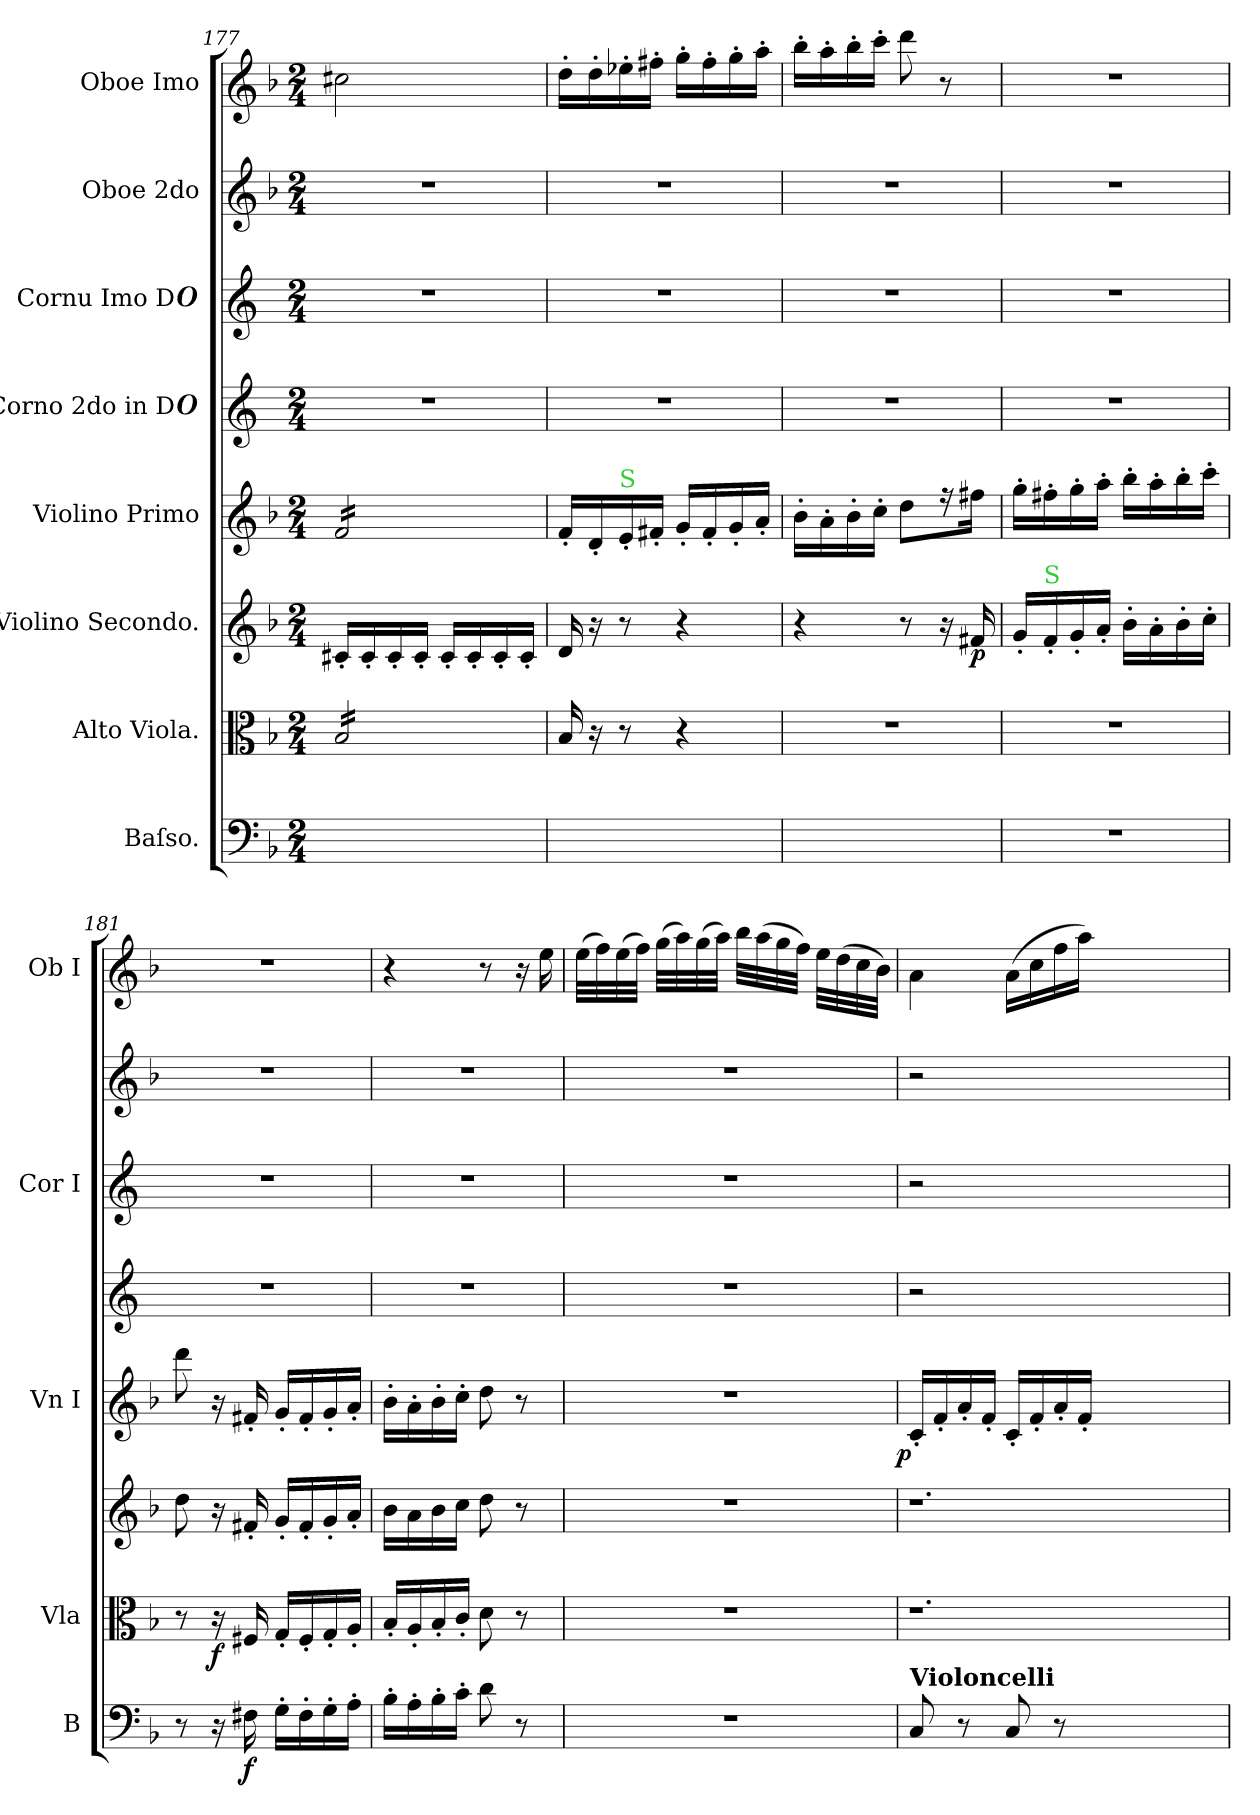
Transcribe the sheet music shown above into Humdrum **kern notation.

**kern	**dynam	**kern	**dynam	**kern	**dynam	**kern	**dynam	**kern	**kern	**kern	**kern
*part8	*part8	*part7	*part7	*part6	*part6	*part5	*part5	*part4	*part3	*part2	*part1
*staff8	*staff8	*staff7	*staff7	*staff6	*staff6	*staff5	*staff5	*staff4	*staff3	*staff2	*staff1
*I"Baſso.	*	*I"Alto Viola.	*	*I"Violino Secondo.	*	*I"Violino Primo	*	*I"Corno 2do in D#	*I"Cornu Imo D#	*I"Oboe 2do	*I"Oboe Imo
*I'B	*	*I'Vla	*	*	*	*I'Vn I	*	*	*I'Cor I	*	*I'Ob I
*clefF4	*	*clefC3	*	*clefG2	*	*clefG2	*	*clefG2	*clefG2	*clefG2	*clefG2
*	*	*	*	*	*	*	*	*ITrd-1c-2	*ITrd-1c-2	*	*
*k[b-]	*	*k[b-]	*	*k[b-]	*	*k[b-]	*	*k[f#c#]	*k[f#c#]	*k[b-]	*k[b-]
*F:	*	*F:	*	*F:	*	*F:	*	*	*	*F:	*F:
*M2/4	*	*M2/4	*	*M2/4	*	*M2/4	*	*M2/4	*M2/4	*M2/4	*M2/4
=177	=177	=177	=177	=177	=177	=177	=177	=177	=177	=177	=177
*	*	*tremolo	*	*	*	*	*	*	*	*	*
*	*	*	*	*	*	*tremolo	*	*	*	*	*
2ryy	.	16B-/LL	.	16c#X'/LL	.	16f/LL	.	2r	2r	2r	2cc#X\
.	.	16B-/	.	16c#'/	.	16f/	.	.	.	.	.
.	.	16B-/	.	16c#'/	.	16f/	.	.	.	.	.
.	.	16B-/	.	16c#'/JJ	.	16f/	.	.	.	.	.
.	.	16B-/	.	16c#'/LL	.	16f/	.	.	.	.	.
.	.	16B-/	.	16c#'/	.	16f/	.	.	.	.	.
.	.	16B-/	.	16c#'/	.	16f/	.	.	.	.	.
.	.	16B-/JJ	.	16c#'/JJ	.	16f/JJ	.	.	.	.	.
*	*	*	*	*	*	*Xtremolo	*	*	*	*	*
*	*	*Xtremolo	*	*	*	*	*	*	*	*	*
=178	=178	=178	=178	=178	=178	=178	=178	=178	=178	=178	=178
2ryy	.	16B-/	.	16d/	.	16f'/LL	.	2r	2r	2r	16dd'\LL
.	.	16r	.	16r	.	16d'/	.	.	.	.	16dd'\
!	!	!	!	!	!	!LO:TX:a:color=limegreen:t=S	!	!	!	!	!
.	.	8r	.	8r	.	16e'/	.	.	.	.	16ee-X'\
.	.	.	.	.	.	16f#X'/JJ	.	.	.	.	16ff#X'\JJ
.	.	4r	.	4r	.	16g'/LL	.	.	.	.	16gg'\LL
.	.	.	.	.	.	16f#'/	.	.	.	.	16ff#'\
.	.	.	.	.	.	16g'/	.	.	.	.	16gg'\
.	.	.	.	.	.	16a'/JJ	.	.	.	.	16aa'\JJ
=179	=179	=179	=179	=179	=179	=179	=179	=179	=179	=179	=179
2ryy	.	2r	.	4r	.	16b-'\LL	.	2r	2r	2r	16bb-'\LL
.	.	.	.	.	.	16a'\	.	.	.	.	16aa'\
.	.	.	.	.	.	16b-'\	.	.	.	.	16bb-'\
.	.	.	.	.	.	16cc'\JJ	.	.	.	.	16ccc'\JJ
.	.	.	.	8r	.	8dd\L	.	.	.	.	8ddd\
.	.	.	.	16r	.	16r	.	.	.	.	8r
.	.	.	.	16f#X/	p	16ff#X\Jk	.	.	.	.	.
=180	=180	=180	=180	=180	=180	=180	=180	=180	=180	=180	=180
2r	.	2r	.	16g'/LL	.	16gg'\LL	.	2r	2r	2r	2r
!	!	!	!	!LO:TX:a:color=limegreen:t=S	!	!	!	!	!	!	!
.	.	.	.	16f'/	.	16ff#X'\	.	.	.	.	.
.	.	.	.	16g'/	.	16gg'\	.	.	.	.	.
.	.	.	.	16a'/JJ	.	16aa'\JJ	.	.	.	.	.
.	.	.	.	16b-'\LL	.	16bb-'\LL	.	.	.	.	.
.	.	.	.	16a'\	.	16aa'\	.	.	.	.	.
.	.	.	.	16b-'\	.	16bb-'\	.	.	.	.	.
.	.	.	.	16cc'\JJ	.	16ccc'\JJ	.	.	.	.	.
=181	=181	=181	=181	=181	=181	=181	=181	=181	=181	=181	=181
8r	.	8r	.	8dd\	.	8ddd\	.	2r	2r	2r	2r
16r	.	16r	f	16r	.	16r	.	.	.	.	.
16F#X\	f	16F#X/	.	16f#X'/	.	16f#X'/	for	.	.	.	.
16G'\LL	.	16G'/LL	.	16g'/LL	for	16g'/LL	.	.	.	.	.
16F#'\	.	16F#'/	.	16f#'/	.	16f#'/	.	.	.	.	.
16G'\	.	16G'/	.	16g'/	.	16g'/	.	.	.	.	.
16A'\JJ	.	16A'/JJ	.	16a'/JJ	.	16a'/JJ	.	.	.	.	.
=182	=182	=182	=182	=182	=182	=182	=182	=182	=182	=182	=182
16B-'\LL	.	16B-'/LL	.	16b-\LL	.	16b-'\LL	.	2r	2r	2r	4r
16A'\	.	16A'/	.	16a\	.	16a'\	.	.	.	.	.
16B-'\	.	16B-'/	.	16b-\	.	16b-'\	.	.	.	.	.
16c'\JJ	.	16c'/JJ	.	16cc\JJ	.	16cc'\JJ	.	.	.	.	.
8d\	.	8d\	.	8dd\	.	8dd\	.	.	.	.	8r
8r	.	8r	.	8r	.	8r	.	.	.	.	16r
.	.	.	.	.	.	.	.	.	.	.	16ee\
=183	=183	=183	=183	=183	=183	=183	=183	=183	=183	=183	=183
2r	.	2r	.	2r	.	2r	.	2r	2r	2r	(32ee\LLL
.	.	.	.	.	.	.	.	.	.	.	32ff\)
.	.	.	.	.	.	.	.	.	.	.	(32ee\
.	.	.	.	.	.	.	.	.	.	.	32ff\JJJ)
.	.	.	.	.	.	.	.	.	.	.	(32gg\LLL
.	.	.	.	.	.	.	.	.	.	.	32aa\)
.	.	.	.	.	.	.	.	.	.	.	(32gg\
.	.	.	.	.	.	.	.	.	.	.	32aa\JJJ)
.	.	.	.	.	.	.	.	.	.	.	32bb-\LLL
.	.	.	.	.	.	.	.	.	.	.	(32aa\
.	.	.	.	.	.	.	.	.	.	.	32gg\
.	.	.	.	.	.	.	.	.	.	.	32ff\JJJ)
.	.	.	.	.	.	.	.	.	.	.	32ee\LLL
.	.	.	.	.	.	.	.	.	.	.	(32dd\
.	.	.	.	.	.	.	.	.	.	.	32cc\
.	.	.	.	.	.	.	.	.	.	.	32b-\JJJ)
=184	=184	=184	=184	=184	=184	=184	=184	=184	=184	=184	=184
!LO:TX:a:B:t=Violoncelli	!	!	!	!	!	!	!	!	!	!	!
!	!	!	!	!	!	!	!LO:DY:rj	!	!	!	!
8C/	po.	1.r	.	1.r	.	16c'/LL	p	2r	2r	2r	4a\
.	.	.	.	.	.	16f'/	.	.	.	.	.
8r	.	.	.	.	.	16a'/	.	.	.	.	.
.	.	.	.	.	.	16f'/JJ	.	.	.	.	.
8C/	.	.	.	.	.	16c'/LL	.	.	.	.	(16a\LL
.	.	.	.	.	.	16f'/	.	.	.	.	16cc\
8r	.	.	.	.	.	16a'/	.	.	.	.	16ff\
.	.	.	.	.	.	16f'/JJ	.	.	.	.	16aa\JJ)
1ryy	.	.	.	.	.	1ryy	.	1ryy	1ryy	1ryy	1ryy
=	=	=	=	=	=	=	=	=	=	=	=
*-	*-	*-	*-	*-	*-	*-	*-	*-	*-	*-	*-
